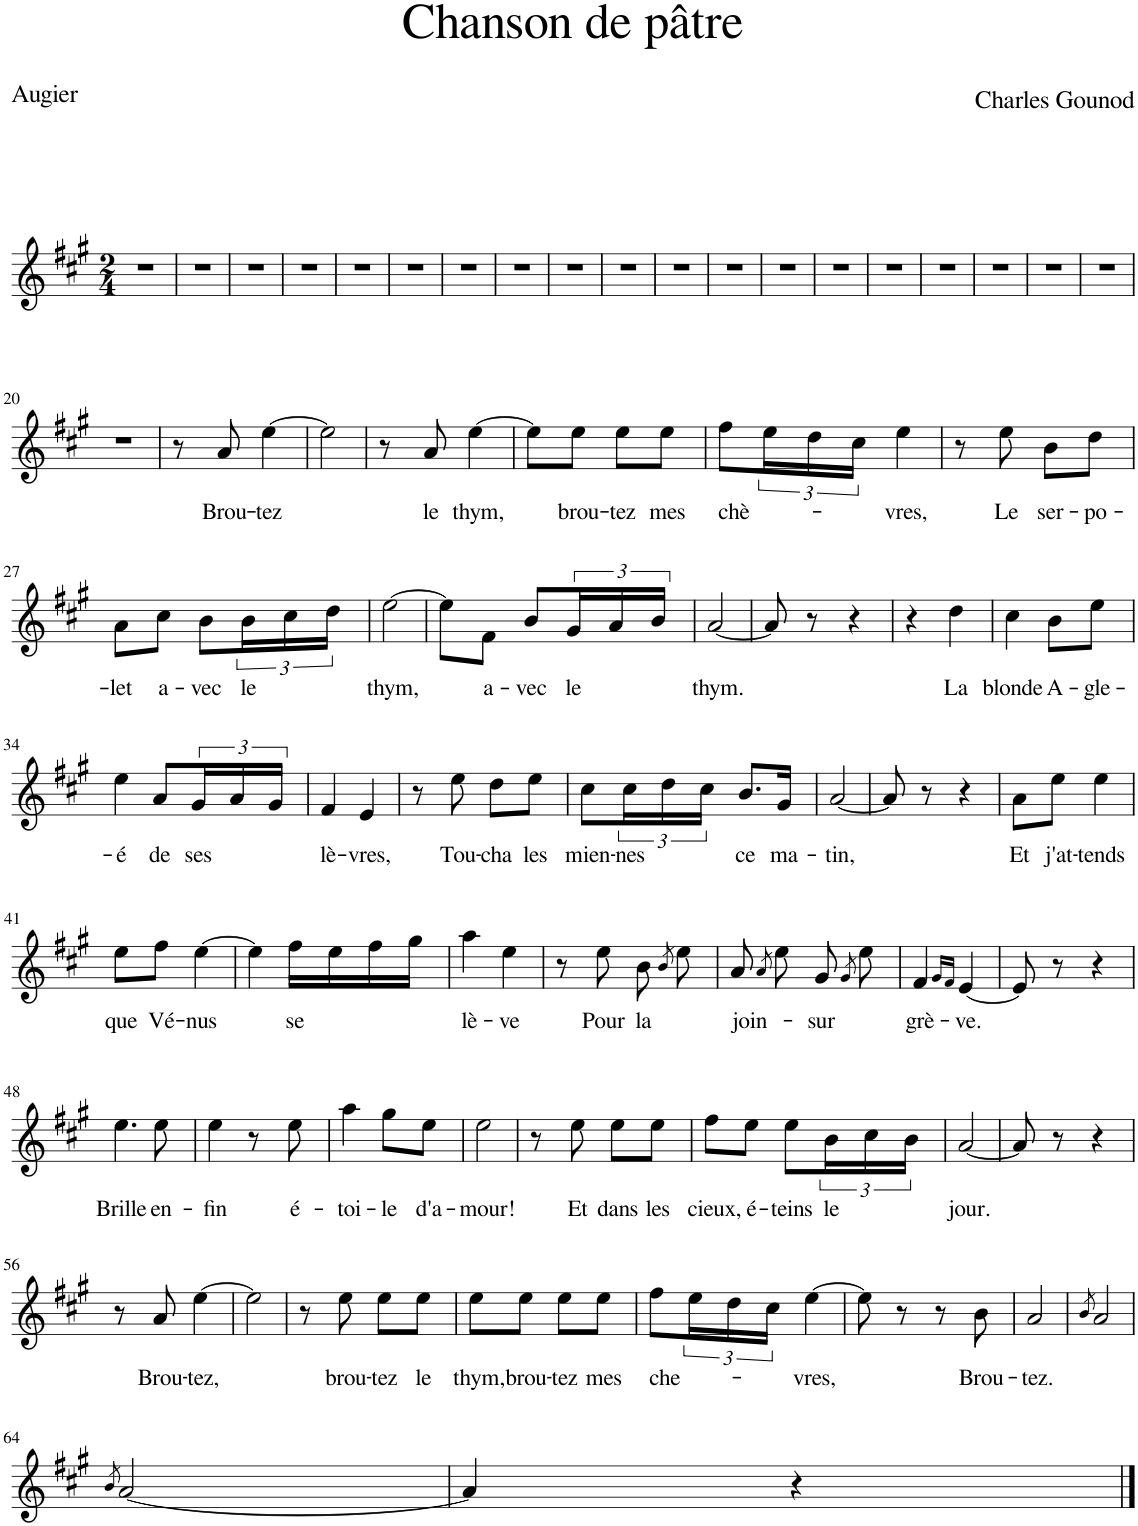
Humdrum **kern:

**kern	**text
*part1	*part1
*staff1	*staff1
*I"Piano	*
*I'Pno	*
*clefG2	*
*k[f#c#g#]	*
*M2/4	*
=1	=1
2r	.
=2	=2
2r	.
=3	=3
2r	.
=4	=4
2r	.
=5	=5
2r	.
=6	=6
2r	.
=7	=7
2r	.
=8	=8
2r	.
=9	=9
2r	.
=10	=10
2r	.
=11	=11
2r	.
=12	=12
2r	.
=13	=13
2r	.
=14	=14
2r	.
=15	=15
2r	.
=16	=16
2r	.
=17	=17
2r	.
=18	=18
2r	.
=19	=19
2r	.
!!LO:LB:g=z
=20	=20
2r	.
=21	=21
8r	.
!	!LO:LY:b
8a/	Brou-
!	!LO:LY:b
[4ee\	-tez
=22	=22
2ee\]	.
=23	=23
8r	.
!	!LO:LY:b
8a/	le
!	!LO:LY:b
[4ee\	thym,
=24	=24
8ee\L]	.
!	!LO:LY:b
8ee\J	brou-
!	!LO:LY:b
8ee\L	-tez
!	!LO:LY:b
8ee\J	mes
=25	=25
!	!LO:LY:b
8ff#\L	chè-
24ee\L	.
24dd\	.
24cc#\JJ	.
!	!LO:LY:b
4ee\	-vres,
=26	=26
8r	.
!	!LO:LY:b
8ee\	Le
!	!LO:LY:b
8b\L	ser-
!	!LO:LY:b
8dd\J	-po-
!!LO:LB:g=z
=27	=27
!	!LO:LY:b
8a\L	-let
!	!LO:LY:b
8cc#\J	a-
!	!LO:LY:b
8b\L	-vec
!	!LO:LY:b
24b\L	le
24cc#\	.
24dd\JJ	.
=28	=28
!	!LO:LY:b
[2ee\	thym,
=29	=29
8ee\L]	.
!	!LO:LY:b
8f#\J	a-
!	!LO:LY:b
8b/L	-vec
!	!LO:LY:b
24g#/L	le
24a/	.
24b/JJ	.
=30	=30
!	!LO:LY:b
[2a/	thym.
=31	=31
8a/]	.
8r	.
4r	.
=32	=32
4r	.
!	!LO:LY:b
4dd\	La
=33	=33
!	!LO:LY:b
4cc#\	blonde
!	!LO:LY:b
8b\L	A-
!	!LO:LY:b
8ee\J	-gle-
!!LO:LB:g=z
=34	=34
!	!LO:LY:b
4ee\	-é
!	!LO:LY:b
8a/L	de
!	!LO:LY:b
24g#/L	ses
24a/	.
24g#/JJ	.
=35	=35
!	!LO:LY:b
4f#/	lè-
!	!LO:LY:b
4e/	-vres,
=36	=36
8r	.
!	!LO:LY:b
8ee\	Tou-
!	!LO:LY:b
8dd\L	-cha
!	!LO:LY:b
8ee\J	les
=37	=37
!	!LO:LY:b
8cc#\L	mien-
!	!LO:LY:b
24cc#\L	-nes
24dd\	.
24cc#\JJ	.
!	!LO:LY:b
8.b/L	ce
!	!LO:LY:b
16g#/Jk	ma-
=38	=38
!	!LO:LY:b
[2a/	-tin,
=39	=39
8a/]	.
8r	.
4r	.
=40	=40
!	!LO:LY:b
8a\L	Et
!	!LO:LY:b
8ee\J	j'at-
!	!LO:LY:b
4ee\	-tends
!!LO:LB:g=z
=41	=41
!	!LO:LY:b
8ee\L	que
!	!LO:LY:b
8ff#\J	Vé-
!	!LO:LY:b
[4ee\	-nus
=42	=42
4ee\]	.
!	!LO:LY:b
16ff#\LL	se
16ee\	.
16ff#\	.
16gg#\JJ	.
=43	=43
!	!LO:LY:b
4aa\	lè-
!	!LO:LY:b
4ee\	-ve
=44	=44
8r	.
!	!LO:LY:b
8ee\	Pour
!	!LO:LY:b
8b\	la
8qb/	.
8ee\	.
=45	=45
!	!LO:LY:b
8a/	-join-
8qa/	.
8ee\	.
!	!LO:LY:b
8g#/	sur
8qg#/	.
8ee\	.
=46	=46
!	!LO:LY:b
4f#/	grè-
16qg#/LL	.
16qf#/JJ	.
!	!LO:LY:b
[4e/	-ve.
=47	=47
8e/]	.
8r	.
4r	.
!!LO:LB:g=z
=48	=48
!	!LO:LY:b
4.ee\	Brille
!	!LO:LY:b
8ee\	en-
=49	=49
!	!LO:LY:b
4ee\	-fin
8r	.
!	!LO:LY:b
8ee\	é-
=50	=50
!	!LO:LY:b
4aa\	-toi-
!	!LO:LY:b
8gg#\L	-le
!	!LO:LY:b
8ee\J	d'a-
=51	=51
!	!LO:LY:b
2ee\	-mour!
=52	=52
8r	.
!	!LO:LY:b
8ee\	Et
!	!LO:LY:b
8ee\L	dans
!	!LO:LY:b
8ee\J	les
=53	=53
!	!LO:LY:b
8ff#\L	cieux,
!	!LO:LY:b
8ee\J	é-
!	!LO:LY:b
8ee\L	-teins
!	!LO:LY:b
24b\L	le
24cc#\	.
24b\JJ	.
=54	=54
!	!LO:LY:b
[2a/	jour.
=55	=55
8a/]	.
8r	.
4r	.
!!LO:LB:g=z
=56	=56
8r	.
!	!LO:LY:b
8a/	Brou-
!	!LO:LY:b
[4ee\	-tez,
=57	=57
2ee\]	.
=58	=58
8r	.
!	!LO:LY:b
8ee\	brou-
!	!LO:LY:b
8ee\L	-tez
!	!LO:LY:b
8ee\J	le
=59	=59
!	!LO:LY:b
8ee\L	thym,
!	!LO:LY:b
8ee\J	brou-
!	!LO:LY:b
8ee\L	-tez
!	!LO:LY:b
8ee\J	mes
=60	=60
!	!LO:LY:b
8ff#\L	che-
24ee\L	.
24dd\	.
24cc#\JJ	.
!	!LO:LY:b
[4ee\	-vres,
=61	=61
8ee\]	.
8r	.
8r	.
!	!LO:LY:b
8b\	Brou-
=62	=62
!	!LO:LY:b
2a/	-tez.
=63	=63
8qb/	.
2a/	.
!!LO:LB:g=z
=64	=64
8qb/	.
[2a/	.
=65	=65
4a/]	.
4r	.
==	==
*-	*-
